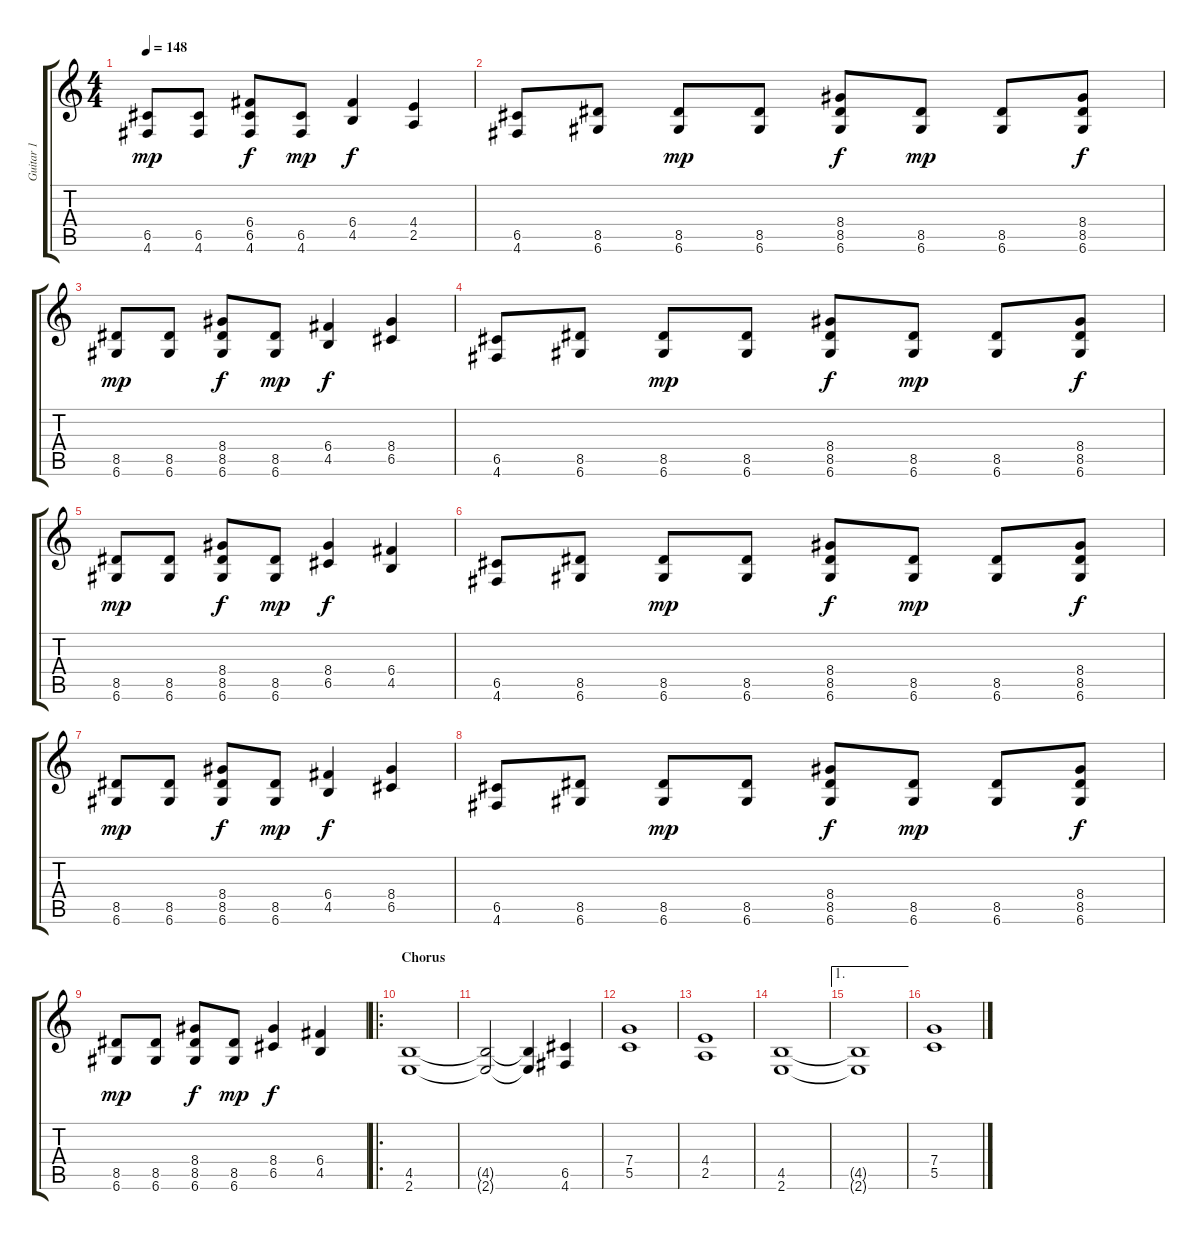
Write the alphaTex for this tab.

\track ("Guitar 1" "Guitar 1") {instrument overdrivenguitar}
\staff {score tabs}
\tuning (D4 A3 F3 C3 G2 D2) {hide}
\ts (4 4)
\tempo 148
\clef g2
\ks c
(6.5 4.6).8{dy mp} (6.5 4.6).8 (6.4 6.5 4.6).8{dy f} (6.5 4.6).8{dy mp} (6.4 4.5).4{dy f} (4.4 2.5).4 |
(6.5 4.6).8 (8.5 6.6).8 (8.5 6.6).8{dy mp} (8.5 6.6).8 (8.4 8.5 6.6).8{dy f} (8.5 6.6).8{dy mp} (8.5 6.6).8 (8.4 8.5 6.6).8{dy f} |
(8.5 6.6).8{dy mp} (8.5 6.6).8 (8.4 8.5 6.6).8{dy f} (8.5 6.6).8{dy mp} (6.4 4.5).4{dy f} (8.4 6.5).4 |
(6.5 4.6).8 (8.5 6.6).8 (8.5 6.6).8{dy mp} (8.5 6.6).8 (8.4 8.5 6.6).8{dy f} (8.5 6.6).8{dy mp} (8.5 6.6).8 (8.4 8.5 6.6).8{dy f} |
(8.5 6.6).8{dy mp} (8.5 6.6).8 (8.4 8.5 6.6).8{dy f} (8.5 6.6).8{dy mp} (8.4 6.5).4{dy f} (6.4 4.5).4 |
(6.5 4.6).8 (8.5 6.6).8 (8.5 6.6).8{dy mp} (8.5 6.6).8 (8.4 8.5 6.6).8{dy f} (8.5 6.6).8{dy mp} (8.5 6.6).8 (8.4 8.5 6.6).8{dy f} |
(8.5 6.6).8{dy mp} (8.5 6.6).8 (8.4 8.5 6.6).8{dy f} (8.5 6.6).8{dy mp} (6.4 4.5).4{dy f} (8.4 6.5).4 |
(6.5 4.6).8 (8.5 6.6).8 (8.5 6.6).8{dy mp} (8.5 6.6).8 (8.4 8.5 6.6).8{dy f} (8.5 6.6).8{dy mp} (8.5 6.6).8 (8.4 8.5 6.6).8{dy f} |
(8.5 6.6).8{dy mp} (8.5 6.6).8 (8.4 8.5 6.6).8{dy f} (8.5 6.6).8{dy mp} (8.4 6.5).4{dy f} (6.4 4.5).4 |
\ro
\section ("" "Chorus")
(4.5 2.6).1 |
(4.5{t} 2.6{t}).2 (4.5{t} 2.6{t}).4 (6.5 4.6).4 |
(7.4 5.5).1 |
(4.4 2.5).1 |
(4.5 2.6).1 |
\ae 1
(4.5{t} 2.6{t}).1 |
(7.4 5.5).1
